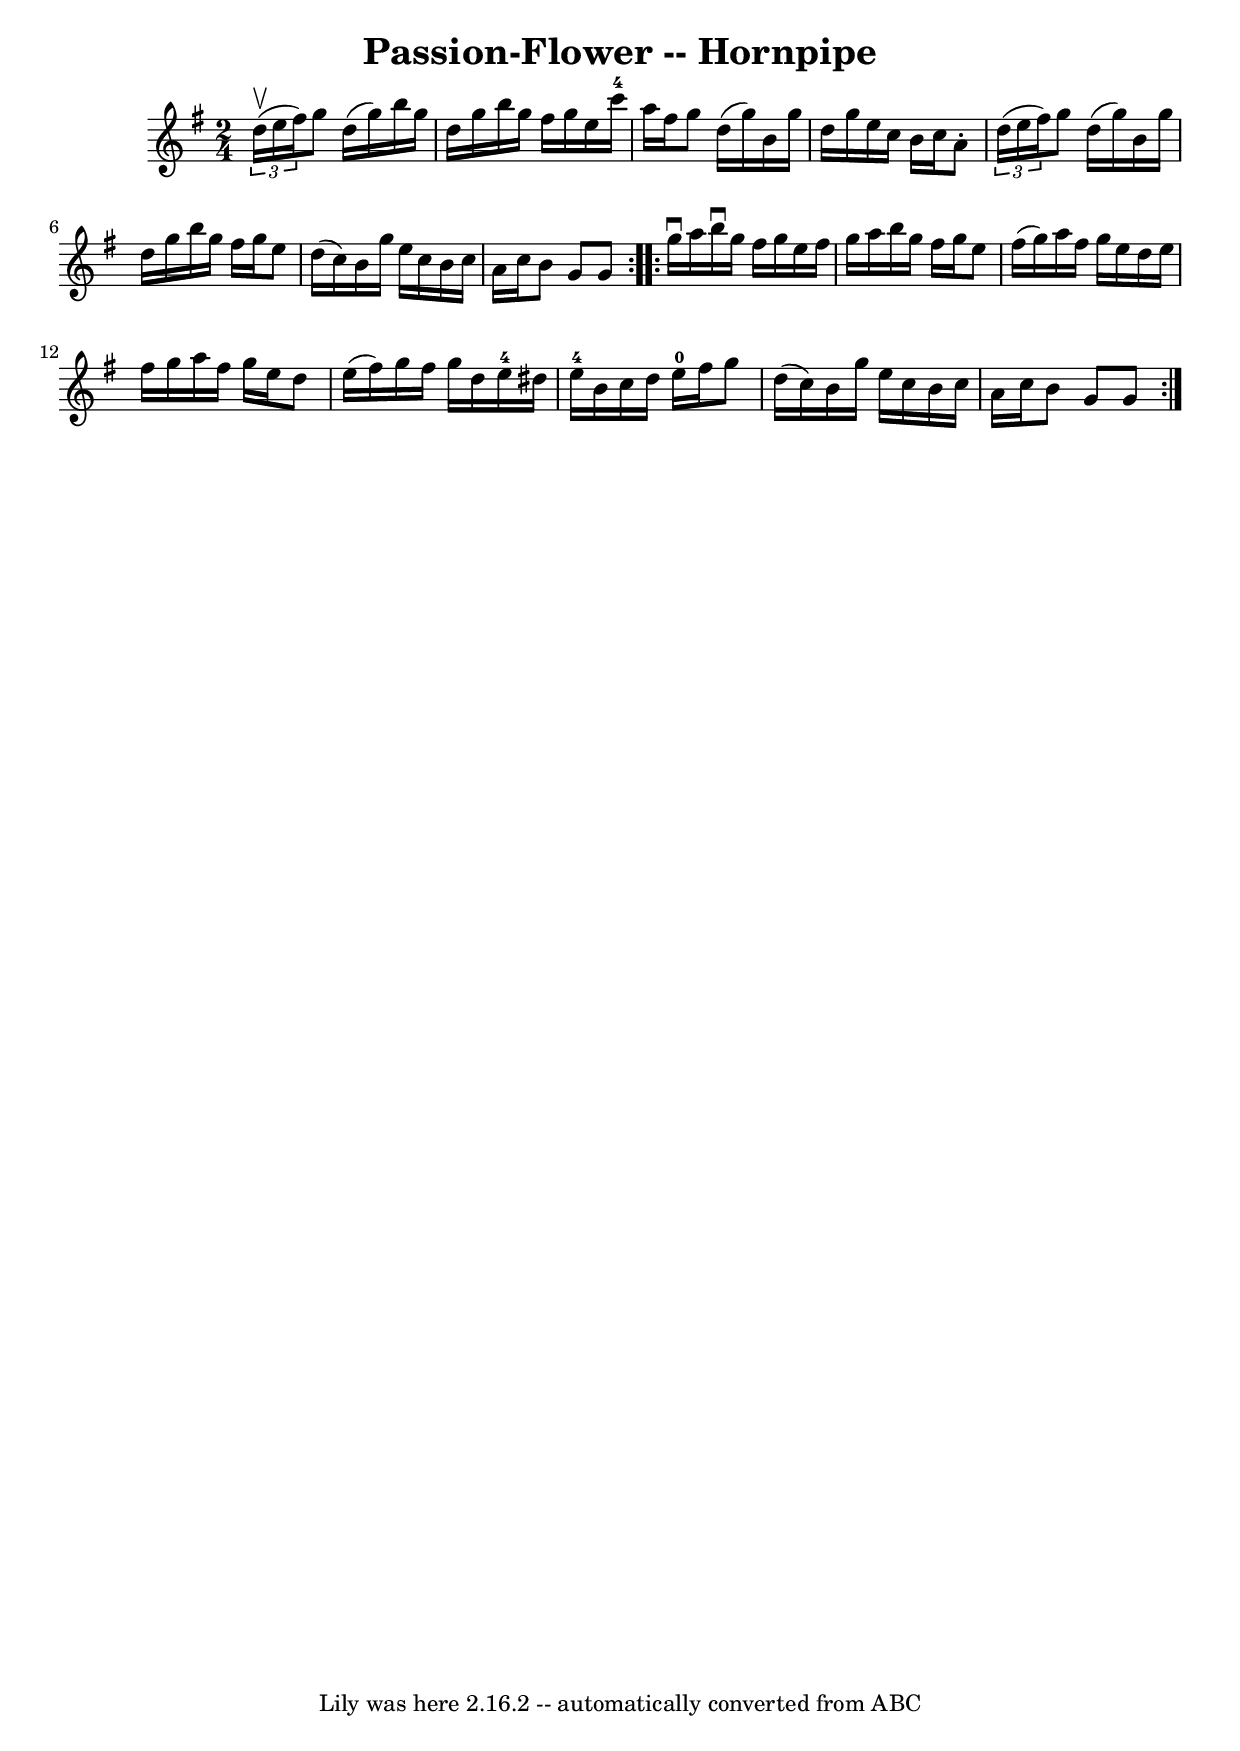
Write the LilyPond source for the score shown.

\version "2.7.40"
\include "Mammoth.ily"
\header {
	%% book = "Cole's 1000 Fiddle Tunes"
	crossRefNumber = "1"
	footnotes = ""
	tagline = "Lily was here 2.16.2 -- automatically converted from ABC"
	title = "Passion-Flower -- Hornpipe"
}
voicedefault =  {


\repeat volta 2 {
\time 2/4 \key g \major   \times 2/3 { d''16 (^\upbow e''16 fis''16) 
} |
 g''8 d''16 (g''16) b''16 g''16 d''16 g''16  
|
 b''16 g''16 fis''16 g''16 e''16 c'''16-4 a''16   
 fis''16  |
 g''8 d''16 (g''16) b'16 g''16 d''16    
g''16  |
 e''16 c''16 b'16 c''16 a'8 -.   \times 2/3 {   
d''16 (e''16 fis''16) } |
 g''8 d''16 (g''16)   
b'16 g''16 d''16 g''16  |
 b''16 g''16 fis''16 g''16  
 e''8 d''16 (c''16) |
 b'16 g''16 e''16 c''16    
b'16 c''16 a'16 c''16  |
 b'8 g'8 g'8  }     
\repeat volta 2 { g''16^\downbow a''16  |
 b''16^\downbow g''16 
 fis''16 g''16 e''16 fis''16 g''16 a''16  |
 b''16    
g''16 fis''16 g''16 e''8 fis''16 (g''16) |
 a''16    
fis''16 g''16 e''16 d''16 e''16 fis''16 g''16  |
   
a''16 fis''16 g''16 e''16 d''8 e''16 (fis''16) |
    
 g''16 fis''16 g''16 d''16 e''16-4 dis''16 e''16-4   
b'16  |
 c''16 d''16 e''16-0 fis''16 g''8 d''16 (
c''16) |
 b'16 g''16 e''16 c''16 b'16 c''16 a'16   
 c''16  |
 b'8 g'8 g'8  }   
}

\score{
    <<

	\context Staff="default"
	{
	    \voicedefault 
	}

    >>
	\layout {
	}
	\midi {}
}
